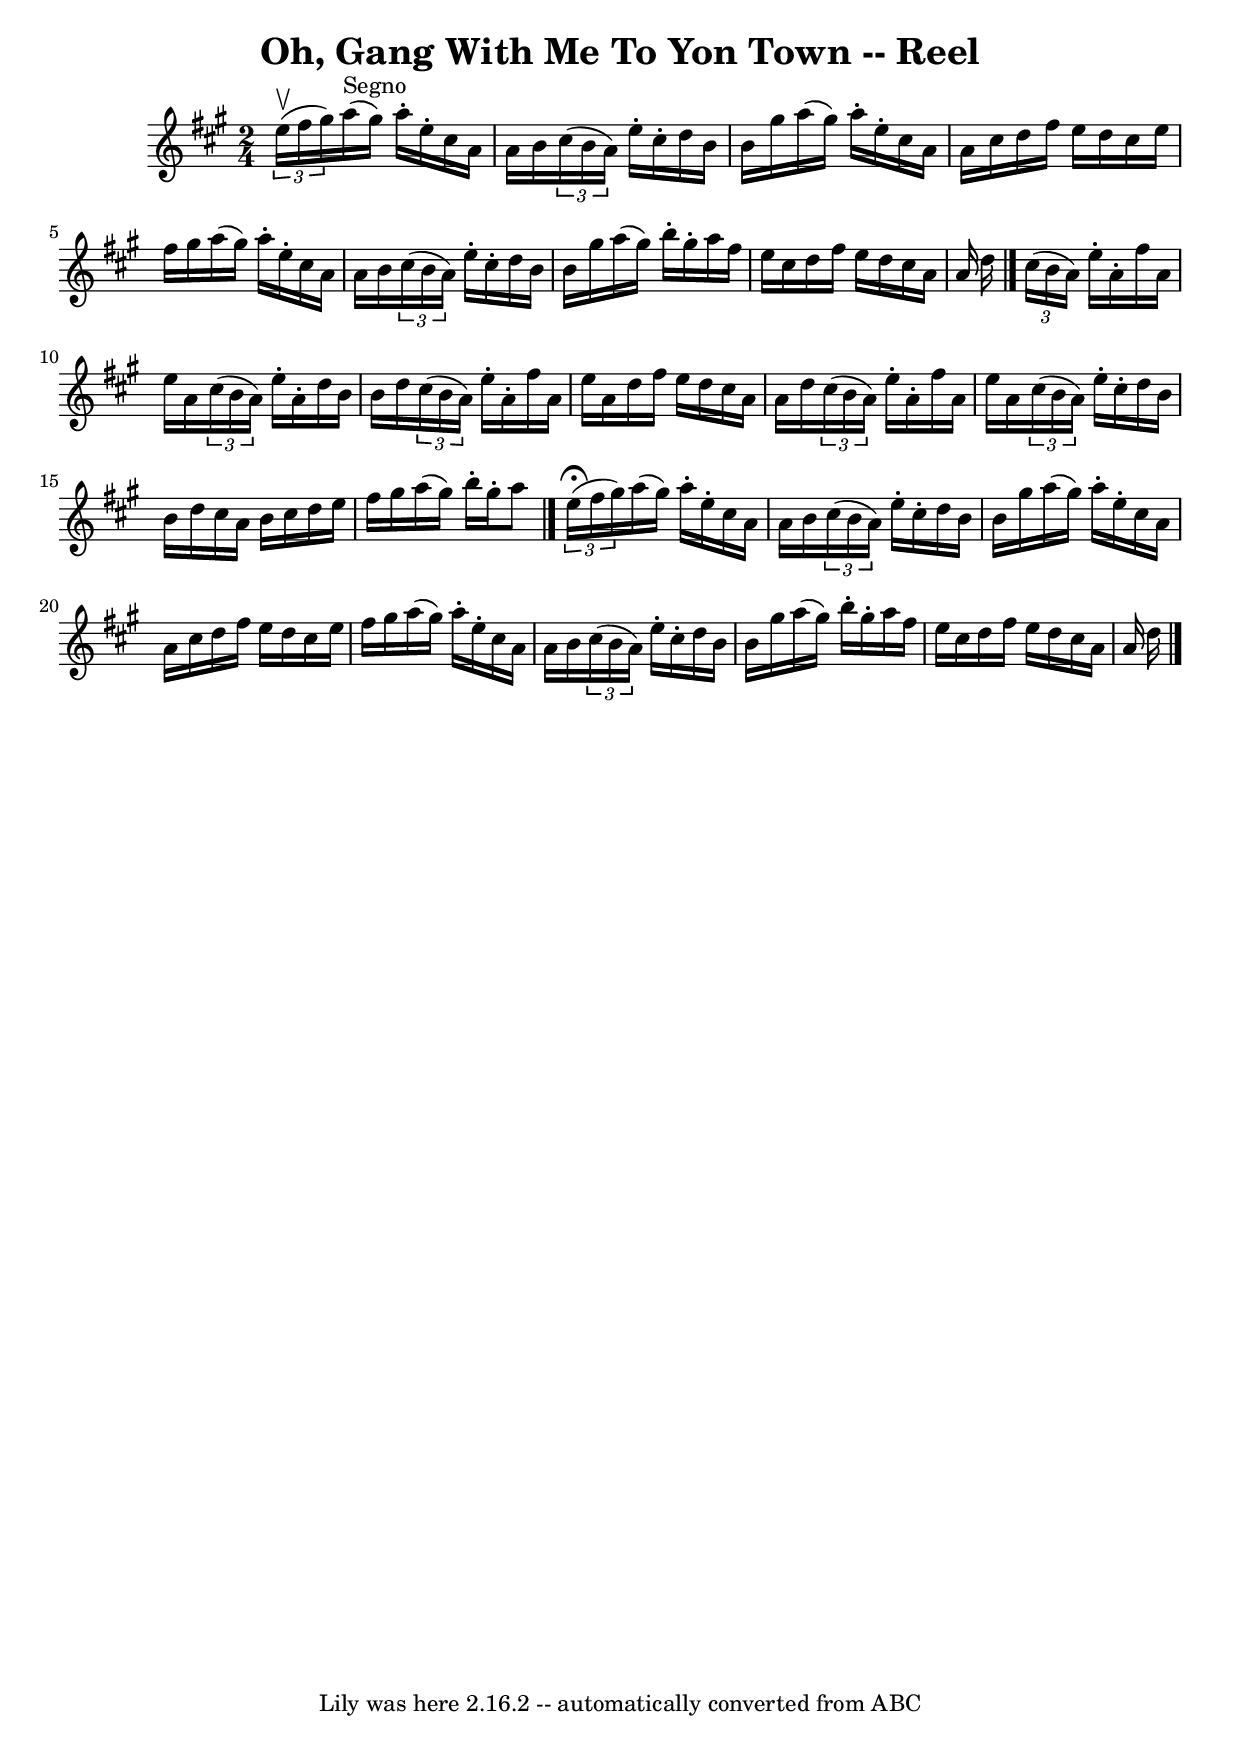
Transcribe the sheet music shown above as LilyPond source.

\version "2.7.40"
\include "Mammoth.ily"
\header {
	book = "Ryan's Mammoth Collection"
	crossRefNumber = "1"
	footnotes = ""
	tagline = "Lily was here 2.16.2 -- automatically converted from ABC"
	title = "Oh, Gang With Me To Yon Town -- Reel"
}
voicedefault =  {
\set Score.defaultBarType = "empty"

\time 2/4 \key a \major   \times 2/3 { e''16^\upbow(fis''16 gis''16  
-) }   |
 a''16^"Segno"(gis''16) a''16 -. e''16 -. cis''16 
 a'16 a'16 b'16  |
   \times 2/3 { cis''16 (b'16 a'16) 
} e''16 -. cis''16 -. d''16 b'16 b'16 gis''16  |
 a''16 
(gis''16) a''16 -. e''16 -. cis''16 a'16 a'16 cis''16  
|
 d''16 fis''16 e''16 d''16 cis''16 e''16 fis''16    
gis''16  |
 a''16 (gis''16) a''16 -. e''16 -. cis''16    
a'16 a'16 b'16  |
   \times 2/3 { cis''16 (b'16 a'16) }  
 e''16 -. cis''16 -. d''16 b'16 b'16 gis''16  |
 a''16 (
gis''16) b''16 -. gis''16 -. a''16 fis''16 e''16 cis''16  
|
 d''16 fis''16 e''16 d''16 cis''16 a'16 a'16    
d''16  \bar "|."     \times 2/3 { cis''16 (b'16 a'16) } e''16 -.   
a'16 -. fis''16 a'16 e''16 a'16  |
   \times 2/3 { cis''16 (
 b'16 a'16) } e''16 -. a'16 -. d''16 b'16 b'16 d''16  
|
   \times 2/3 { cis''16 (b'16 a'16) } e''16 -. a'16 -.   
fis''16 a'16 e''16 a'16  |
 d''16 fis''16 e''16 d''16 
 cis''16 a'16 a'16 d''16  |
     \times 2/3 { cis''16 (
b'16 a'16) } e''16 -. a'16 -. fis''16 a'16 e''16 a'16  
|
   \times 2/3 { cis''16 (b'16 a'16) } e''16 -. cis''16 
-. d''16 b'16 b'16 d''16  |
 cis''16 a'16 b'16    
cis''16 d''16 e''16 fis''16 gis''16  |
 a''16 (gis''16  
-) b''16 -. gis''16 -. a''8    \bar "|."     \times 2/3 { e''16 
^\fermata(fis''16 gis''16) } |
 a''16 (gis''16) a''16 
-. e''16 -. cis''16 a'16 a'16 b'16  |
   \times 2/3 {   
cis''16 (b'16 a'16) } e''16 -. cis''16 -. d''16 b'16 b'16  
 gis''16  |
 a''16 (gis''16) a''16 -. e''16 -. cis''16    
a'16 a'16 cis''16  |
 d''16 fis''16 e''16 d''16    
cis''16 e''16 fis''16 gis''16  |
 a''16 (gis''16)   
a''16 -. e''16 -. cis''16 a'16 a'16 b'16  |
   \times 2/3 {  
 cis''16 (b'16 a'16) } e''16 -. cis''16 -. d''16 b'16 b'16 
 gis''16  |
 a''16 (gis''16) b''16 -. gis''16 -. a''16    
fis''16 e''16 cis''16  |
 d''16 fis''16 e''16 d''16    
cis''16 a'16 a'16 d''16    \bar "|."   
}

\score{
    <<

	\context Staff="default"
	{
	    \voicedefault 
	}

    >>
	\layout {
	}
	\midi {}
}
